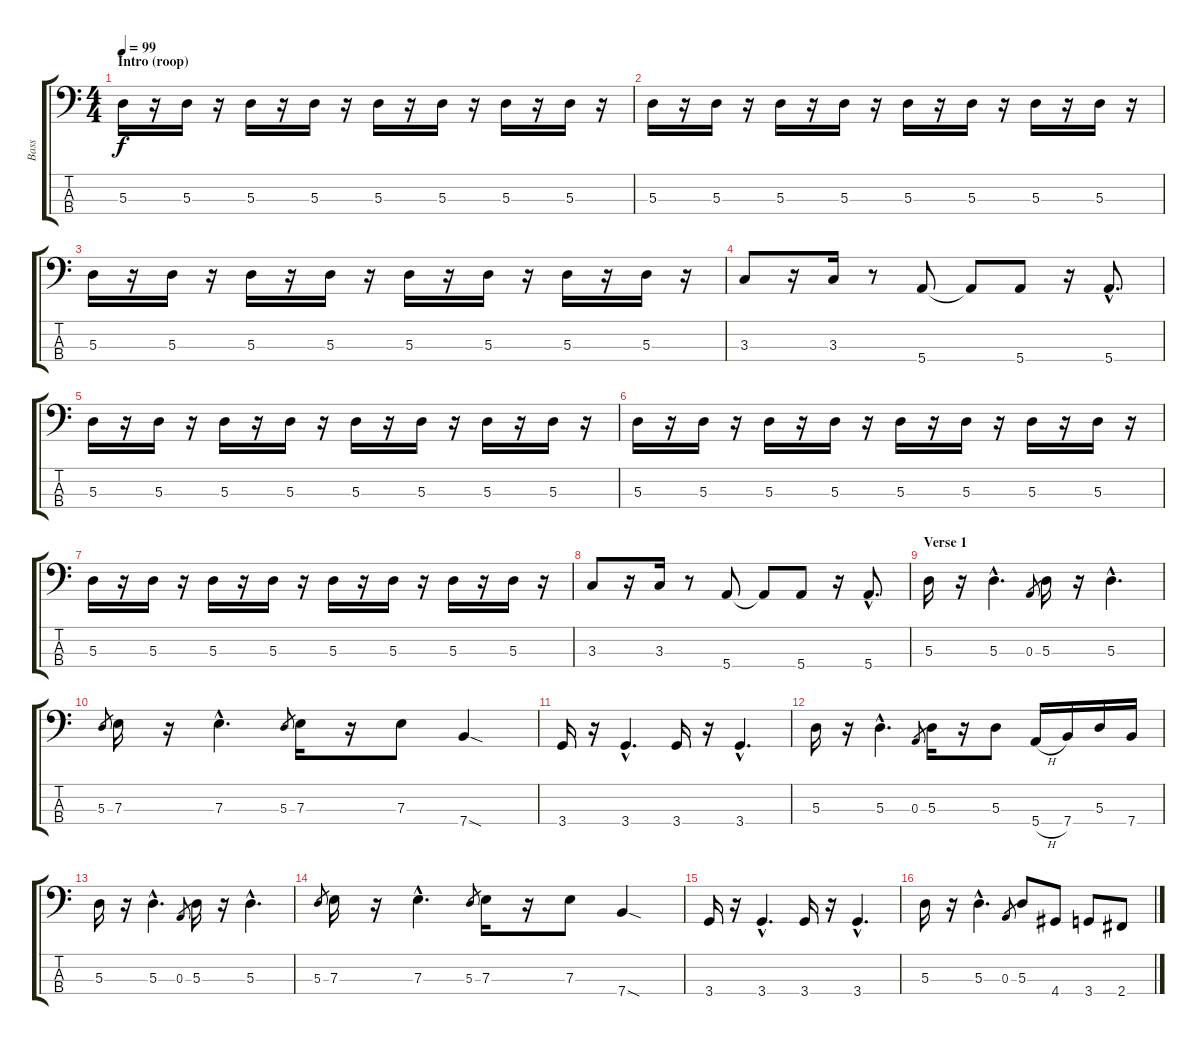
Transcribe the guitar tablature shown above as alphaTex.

\track ("Bass" "Bass") {instrument electricbasspick}
\staff {score tabs}
\tuning (G2 D2 A1 E1) {hide}
\ts (4 4)
\section ("" "Intro (roop)")
\tempo 99
\clef f4
\ks c
5.3.16{dy f instrument electricbasspick} r.16 5.3.16 r.16 5.3.16 r.16 5.3.16 r.16 5.3.16 r.16 5.3.16 r.16 5.3.16 r.16 5.3.16 r.16 |
5.3.16 r.16 5.3.16 r.16 5.3.16 r.16 5.3.16 r.16 5.3.16 r.16 5.3.16 r.16 5.3.16 r.16 5.3.16 r.16 |
5.3.16 r.16 5.3.16 r.16 5.3.16 r.16 5.3.16 r.16 5.3.16 r.16 5.3.16 r.16 5.3.16 r.16 5.3.16 r.16 |
3.3.8 r.16 3.3.16 r.8 5.4.8 5.4{t}.8 5.4.8 r.16 5.4{hac}.8{d} |
5.3.16 r.16 5.3.16 r.16 5.3.16 r.16 5.3.16 r.16 5.3.16 r.16 5.3.16 r.16 5.3.16 r.16 5.3.16 r.16 |
5.3.16 r.16 5.3.16 r.16 5.3.16 r.16 5.3.16 r.16 5.3.16 r.16 5.3.16 r.16 5.3.16 r.16 5.3.16 r.16 |
5.3.16 r.16 5.3.16 r.16 5.3.16 r.16 5.3.16 r.16 5.3.16 r.16 5.3.16 r.16 5.3.16 r.16 5.3.16 r.16 |
3.3.8 r.16 3.3.16 r.8 5.4.8 5.4{t}.8 5.4.8 r.16 5.4{hac}.8{d} |
\section ("" "Verse 1")
5.3.16 r.16 5.3{hac}.4{d} 0.3.8{gr} 5.3.16 r.16 5.3{hac}.4{d} |
5.3.8{gr} 7.3.16 r.16 7.3{hac}.4{d} 5.3.8{gr} 7.3.16 r.16 7.3.8 7.4{sod}.4 |
3.4.16 r.16 3.4{hac}.4{d} 3.4.16 r.16 3.4{hac}.4{d} |
5.3.16 r.16 5.3{hac}.4{d} 0.3.8{gr} 5.3.16 r.16 5.3.8 5.4{h}.16 7.4.16 5.3.16 7.4.16 |
5.3.16 r.16 5.3{hac}.4{d} 0.3.8{gr} 5.3.16 r.16 5.3{hac}.4{d} |
5.3.8{gr} 7.3.16 r.16 7.3{hac}.4{d} 5.3.8{gr} 7.3.16 r.16 7.3.8 7.4{sod}.4 |
3.4.16 r.16 3.4{hac}.4{d} 3.4.16 r.16 3.4{hac}.4{d} |
5.3.16 r.16 5.3{hac}.4{d} 0.3.8{gr} 5.3.8 4.4.8 3.4.8 2.4.8
